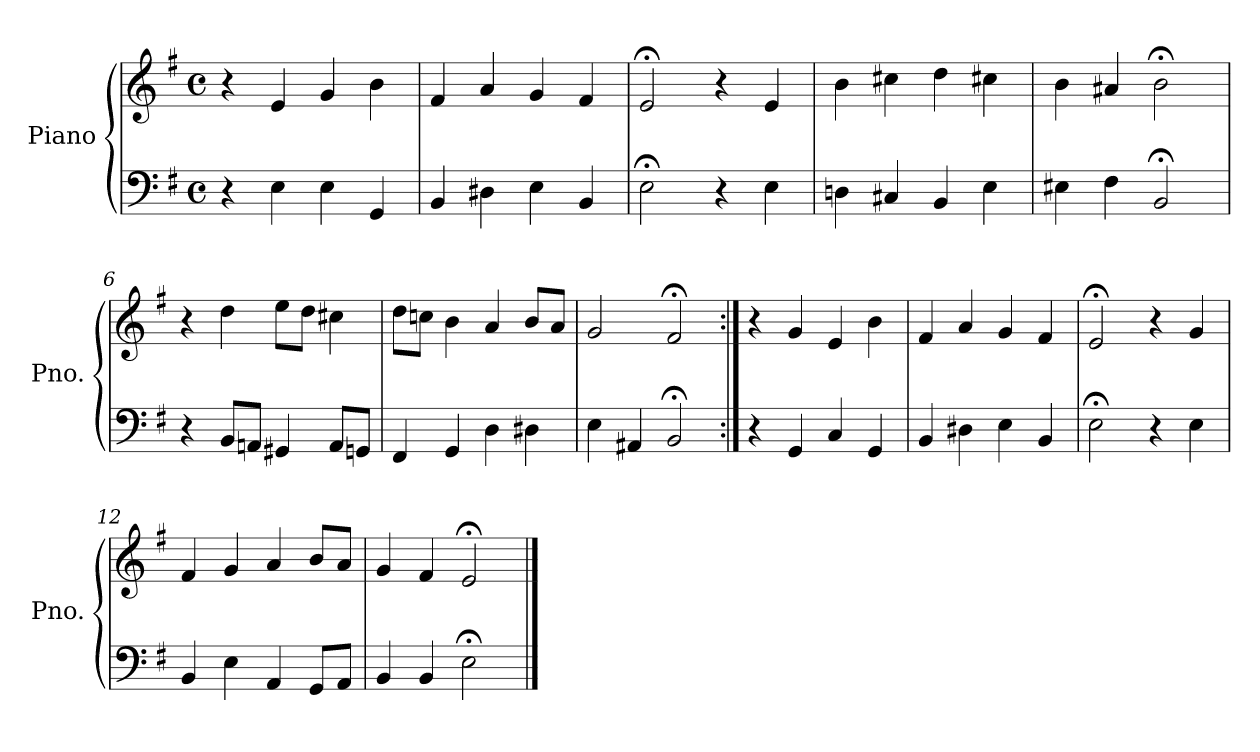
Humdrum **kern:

**kern	**kern
*part1	*part1
*staff2	*staff1
*I"Piano	*
*I'Pno.	*
*clefF4	*clefG2
*k[f#]	*k[f#]
*M4/4	*M4/4
*met(c)	*met(c)
=1	=1
4r	4r
4E\	4e/
4E\	4g/
4GG/	4b\
=2	=2
4BB/	4f#/
4D#X\	4a/
4E\	4g/
4BB/	4f#/
=3	=3
2E;<\	2e;</
4r	4r
4E\	4e/
=4	=4
4Dn\	4b\
4C#X/	4cc#X\
4BB/	4dd\
4E\	4cc#X\
=5	=5
4E#X\	4b\
4F#\	4a#X/
2BB;</	2b;<\
=6	=6
4r	4r
8BB/L	4dd\
8AAn/J	.
4GG#X/	8ee\L
.	8dd\J
8AA/L	4cc#X\
8GGn/J	.
!!LO:LB:g=z
=7	=7
4FF#/	8dd\L
.	8ccn\J
4GG/	4b\
4D\	4a/
4D#X\	8b/L
.	8a/J
=8	=8
4E\	2g/
4AA#X/	.
2BB;</	2f#;</
=9:|!	=9:|!
4r	4r
4GG/	4g/
4C/	4e/
4GG/	4b\
=10	=10
4BB/	4f#/
4D#X\	4a/
4E\	4g/
4BB/	4f#/
=11	=11
2E;<\	2e;</
4r	4r
4E\	4g/
=12	=12
4BB/	4f#/
4E\	4g/
4AA/	4a/
8GG/L	8b/L
8AA/J	8a/J
=13	=13
4BB/	4g/
4BB/	4f#/
2E;<\	2e;</
==	==
*-	*-
